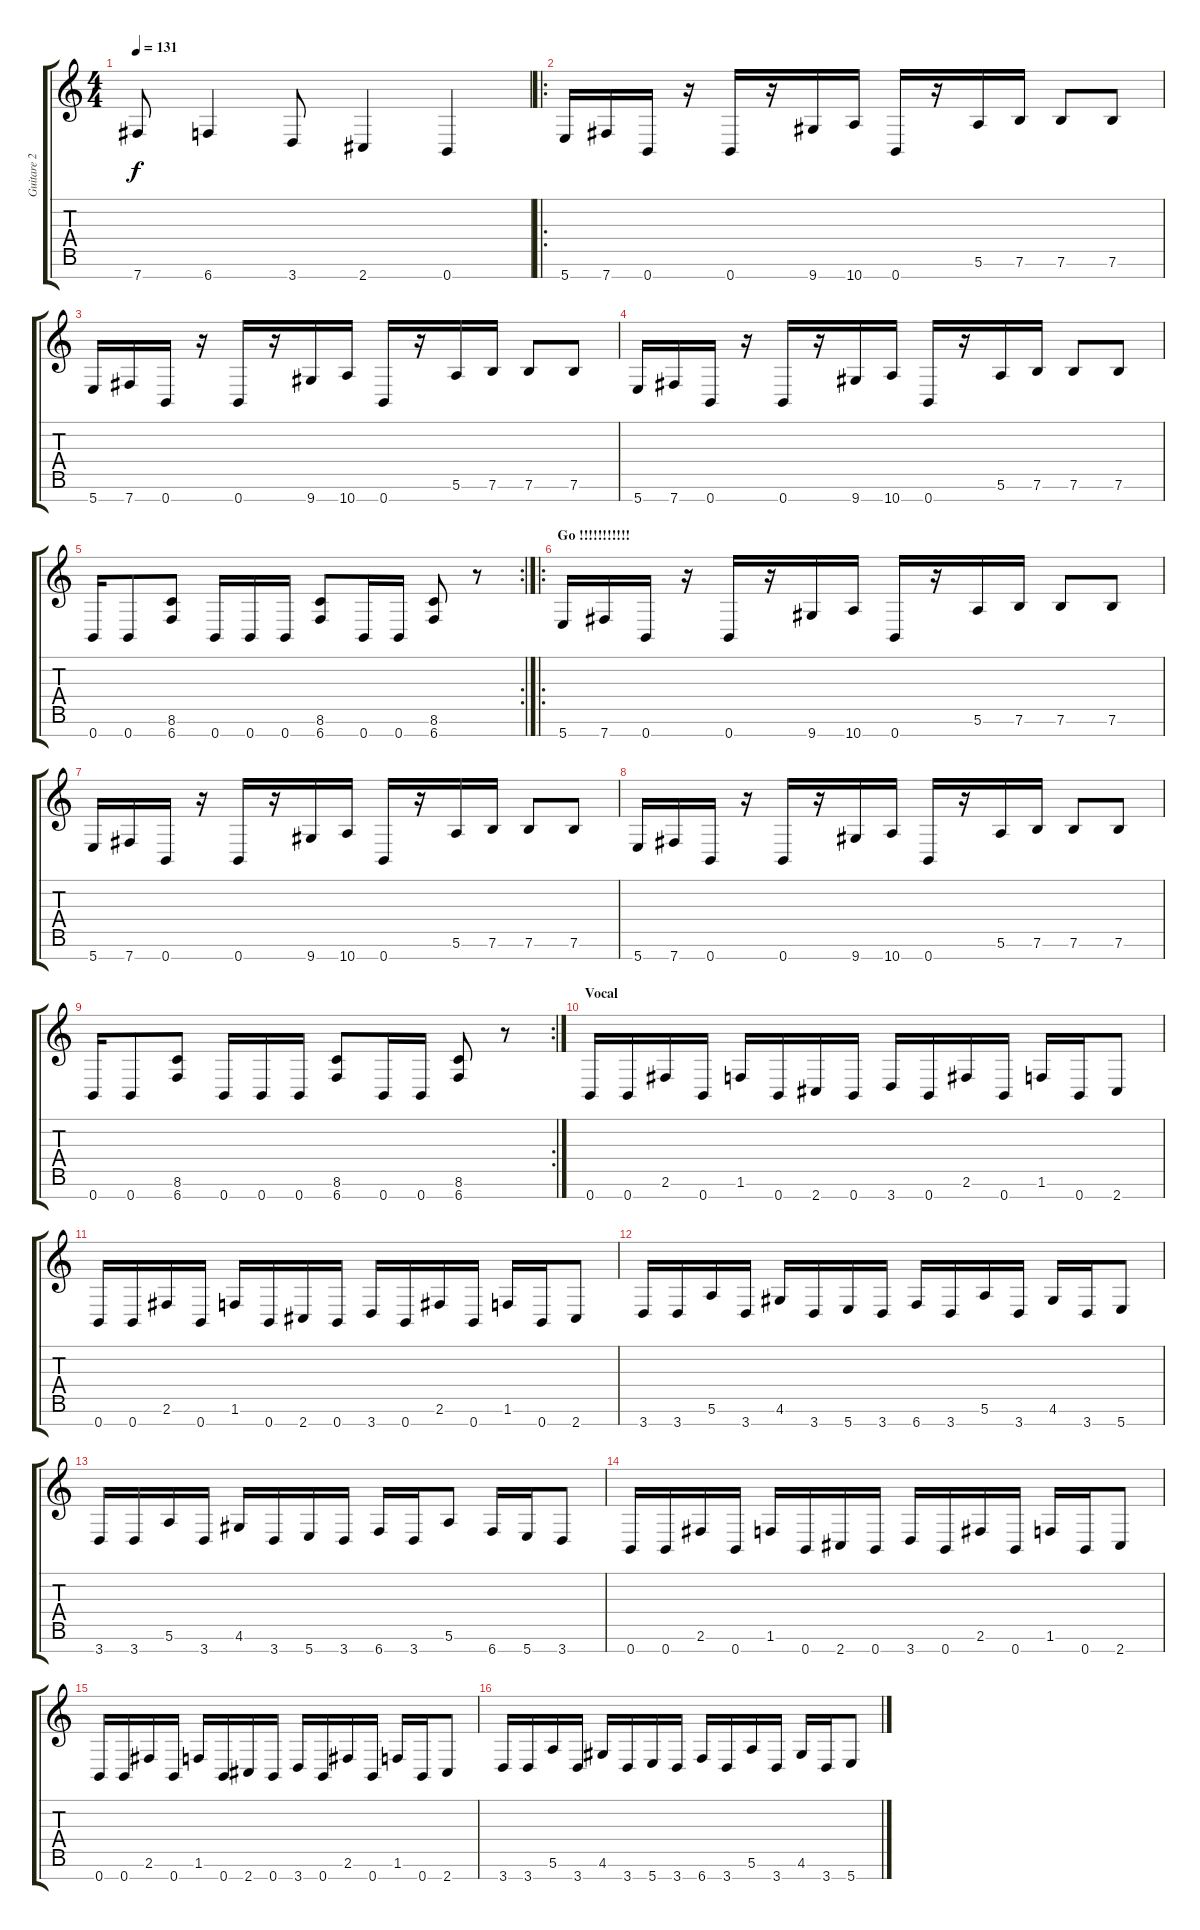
\track ("Guitare 2" "Guitare 2") {instrument distortionguitar}
\staff {score tabs}
\tuning (E4 B3 G3 D3 A2 E2 B1) {hide}
\ts (4 4)
\tempo 131
\clef g2
\ks c
7.7.8{dy f instrument distortionguitar} 6.7.4 3.7.8 2.7.4 0.7.4 |
\ro
5.7.16 7.7.16 0.7.16 r.16 0.7.16 r.16 9.7.16 10.7.16 0.7.16 r.16 5.6.16 7.6.16 7.6.8 7.6.8 |
5.7.16 7.7.16 0.7.16 r.16 0.7.16 r.16 9.7.16 10.7.16 0.7.16 r.16 5.6.16 7.6.16 7.6.8 7.6.8 |
5.7.16 7.7.16 0.7.16 r.16 0.7.16 r.16 9.7.16 10.7.16 0.7.16 r.16 5.6.16 7.6.16 7.6.8 7.6.8 |
\rc 2
0.7.16 0.7.8 (8.6 6.7).8 0.7.16 0.7.16 0.7.16 (8.6 6.7).8 0.7.16 0.7.16 (8.6 6.7).8 r.8 |
\ro
\section ("" "Go !!!!!!!!!!!")
5.7.16 7.7.16 0.7.16 r.16 0.7.16 r.16 9.7.16 10.7.16 0.7.16 r.16 5.6.16 7.6.16 7.6.8 7.6.8 |
5.7.16 7.7.16 0.7.16 r.16 0.7.16 r.16 9.7.16 10.7.16 0.7.16 r.16 5.6.16 7.6.16 7.6.8 7.6.8 |
5.7.16 7.7.16 0.7.16 r.16 0.7.16 r.16 9.7.16 10.7.16 0.7.16 r.16 5.6.16 7.6.16 7.6.8 7.6.8 |
\rc 2
0.7.16 0.7.8 (8.6 6.7).8 0.7.16 0.7.16 0.7.16 (8.6 6.7).8 0.7.16 0.7.16 (8.6 6.7).8 r.8 |
\section ("" "Vocal")
0.7.16 0.7.16 2.6.16 0.7.16 1.6.16 0.7.16 2.7.16 0.7.16 3.7.16 0.7.16 2.6.16 0.7.16 1.6.16 0.7.16 2.7.8 |
0.7.16 0.7.16 2.6.16 0.7.16 1.6.16 0.7.16 2.7.16 0.7.16 3.7.16 0.7.16 2.6.16 0.7.16 1.6.16 0.7.16 2.7.8 |
3.7.16 3.7.16 5.6.16 3.7.16 4.6.16 3.7.16 5.7.16 3.7.16 6.7.16 3.7.16 5.6.16 3.7.16 4.6.16 3.7.16 5.7.8 |
3.7.16 3.7.16 5.6.16 3.7.16 4.6.16 3.7.16 5.7.16 3.7.16 6.7.16 3.7.16 5.6.8 6.7.16 5.7.16 3.7.8 |
0.7.16 0.7.16 2.6.16 0.7.16 1.6.16 0.7.16 2.7.16 0.7.16 3.7.16 0.7.16 2.6.16 0.7.16 1.6.16 0.7.16 2.7.8 |
0.7.16 0.7.16 2.6.16 0.7.16 1.6.16 0.7.16 2.7.16 0.7.16 3.7.16 0.7.16 2.6.16 0.7.16 1.6.16 0.7.16 2.7.8 |
3.7.16 3.7.16 5.6.16 3.7.16 4.6.16 3.7.16 5.7.16 3.7.16 6.7.16 3.7.16 5.6.16 3.7.16 4.6.16 3.7.16 5.7.8
